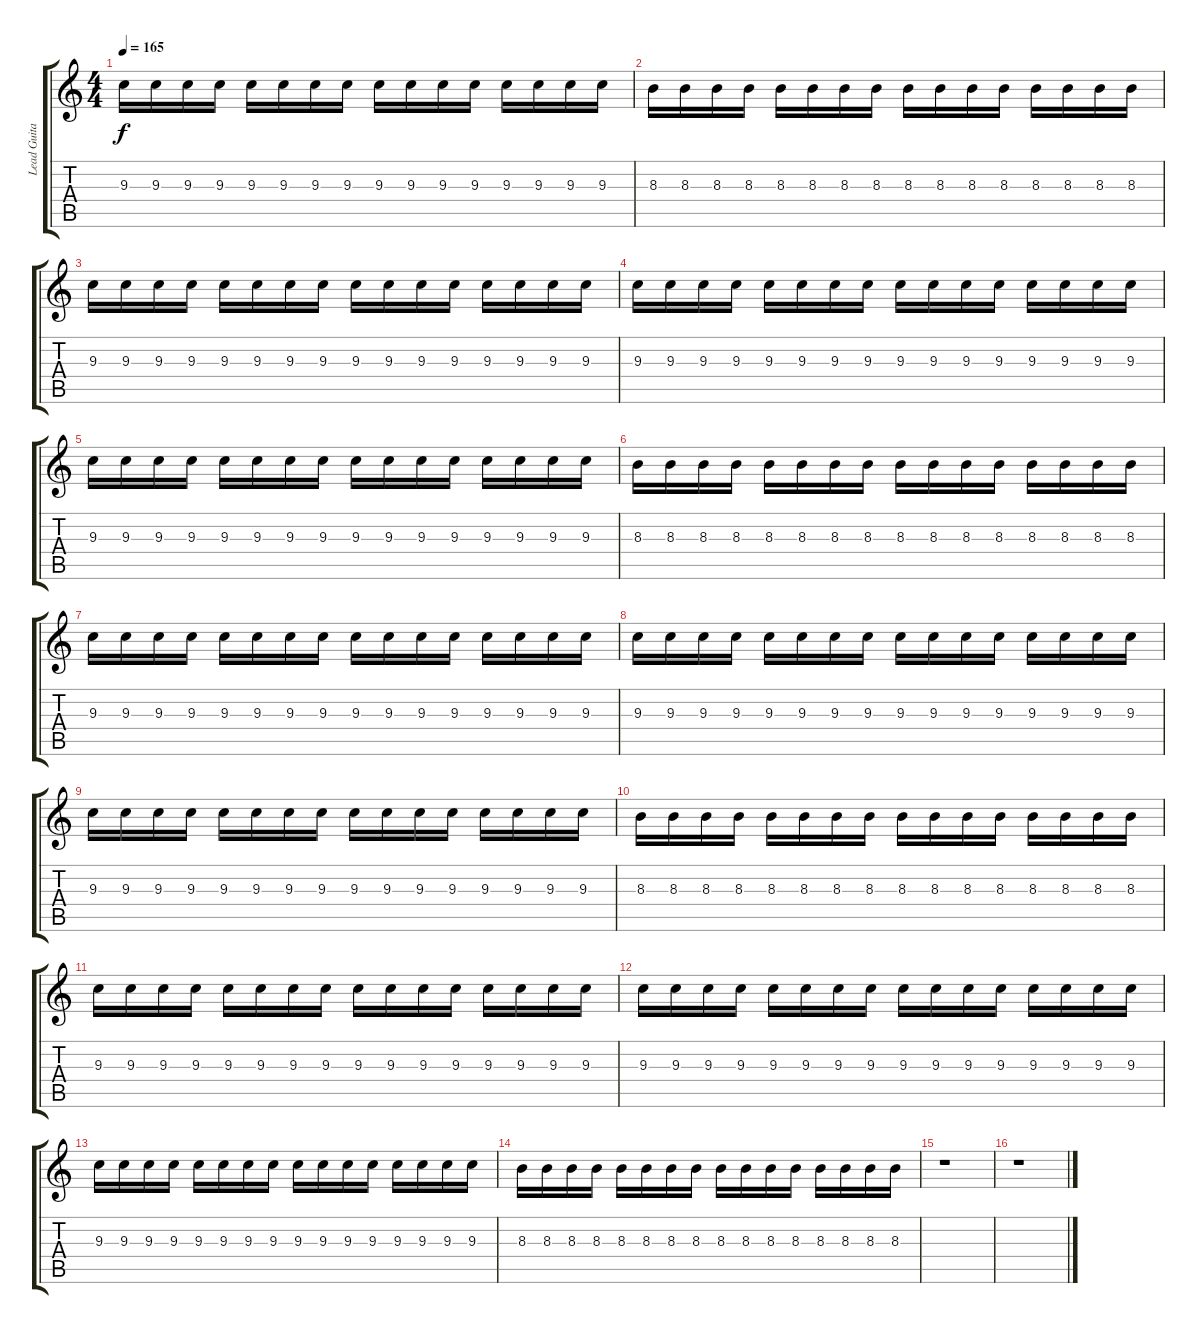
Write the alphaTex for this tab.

\track ("Lead Guitar" "Lead Guita") {instrument distortionguitar}
\staff {score tabs}
\tuning (C4 G3 Eb3 Bb2 F2 C2) {hide}
\ts (4 4)
\tempo 165
\clef g2
\ks c
9.3.16{dy f} 9.3.16 9.3.16 9.3.16 9.3.16 9.3.16 9.3.16 9.3.16 9.3.16 9.3.16 9.3.16 9.3.16 9.3.16 9.3.16 9.3.16 9.3.16 |
8.3.16 8.3.16 8.3.16 8.3.16 8.3.16 8.3.16 8.3.16 8.3.16 8.3.16 8.3.16 8.3.16 8.3.16 8.3.16 8.3.16 8.3.16 8.3.16 |
9.3.16 9.3.16 9.3.16 9.3.16 9.3.16 9.3.16 9.3.16 9.3.16 9.3.16 9.3.16 9.3.16 9.3.16 9.3.16 9.3.16 9.3.16 9.3.16 |
9.3.16 9.3.16 9.3.16 9.3.16 9.3.16 9.3.16 9.3.16 9.3.16 9.3.16 9.3.16 9.3.16 9.3.16 9.3.16 9.3.16 9.3.16 9.3.16 |
9.3.16 9.3.16 9.3.16 9.3.16 9.3.16 9.3.16 9.3.16 9.3.16 9.3.16 9.3.16 9.3.16 9.3.16 9.3.16 9.3.16 9.3.16 9.3.16 |
8.3.16 8.3.16 8.3.16 8.3.16 8.3.16 8.3.16 8.3.16 8.3.16 8.3.16 8.3.16 8.3.16 8.3.16 8.3.16 8.3.16 8.3.16 8.3.16 |
9.3.16 9.3.16 9.3.16 9.3.16 9.3.16 9.3.16 9.3.16 9.3.16 9.3.16 9.3.16 9.3.16 9.3.16 9.3.16 9.3.16 9.3.16 9.3.16 |
9.3.16 9.3.16 9.3.16 9.3.16 9.3.16 9.3.16 9.3.16 9.3.16 9.3.16 9.3.16 9.3.16 9.3.16 9.3.16 9.3.16 9.3.16 9.3.16 |
9.3.16 9.3.16 9.3.16 9.3.16 9.3.16 9.3.16 9.3.16 9.3.16 9.3.16 9.3.16 9.3.16 9.3.16 9.3.16 9.3.16 9.3.16 9.3.16 |
8.3.16 8.3.16 8.3.16 8.3.16 8.3.16 8.3.16 8.3.16 8.3.16 8.3.16 8.3.16 8.3.16 8.3.16 8.3.16 8.3.16 8.3.16 8.3.16 |
9.3.16 9.3.16 9.3.16 9.3.16 9.3.16 9.3.16 9.3.16 9.3.16 9.3.16 9.3.16 9.3.16 9.3.16 9.3.16 9.3.16 9.3.16 9.3.16 |
9.3.16 9.3.16 9.3.16 9.3.16 9.3.16 9.3.16 9.3.16 9.3.16 9.3.16 9.3.16 9.3.16 9.3.16 9.3.16 9.3.16 9.3.16 9.3.16 |
9.3.16 9.3.16 9.3.16 9.3.16 9.3.16 9.3.16 9.3.16 9.3.16 9.3.16 9.3.16 9.3.16 9.3.16 9.3.16 9.3.16 9.3.16 9.3.16 |
8.3.16 8.3.16 8.3.16 8.3.16 8.3.16 8.3.16 8.3.16 8.3.16 8.3.16 8.3.16 8.3.16 8.3.16 8.3.16 8.3.16 8.3.16 8.3.16 |
r.1 |
r.1
